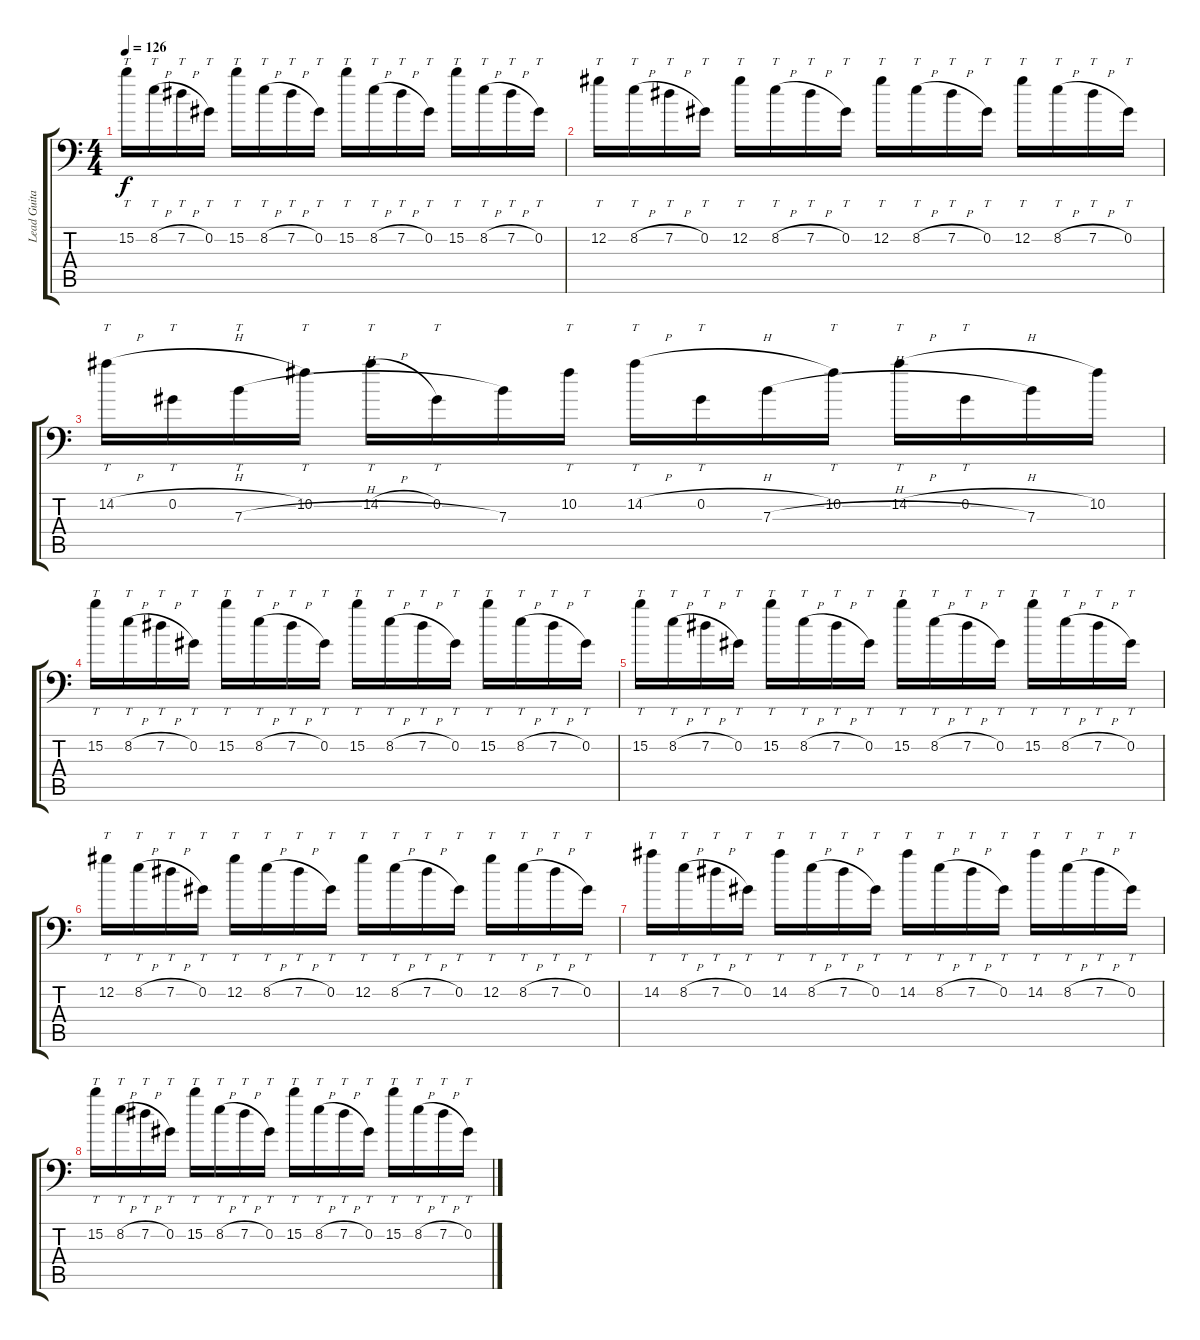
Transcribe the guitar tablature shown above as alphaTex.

\track ("Lead Guitar" "Lead Guita") {instrument distortionguitar}
\staff {score tabs}
\tuning (Db4 Ab3 E3 B2 Gb2 Ab1) {hide}
\ts (4 4)
\tempo 126
\clef f4
\ks c
15.2.16{tt dy f} 8.2{h}.16{tt} 7.2{h}.16{tt} 0.2.16{tt} 15.2.16{tt} 8.2{h}.16{tt} 7.2{h}.16{tt} 0.2.16{tt} 15.2.16{tt} 8.2{h}.16{tt} 7.2{h}.16{tt} 0.2.16{tt} 15.2.16{tt} 8.2{h}.16{tt} 7.2{h}.16{tt} 0.2.16{tt} |
12.2.16{tt} 8.2{h}.16{tt} 7.2{h}.16{tt} 0.2.16{tt} 12.2.16{tt} 8.2{h}.16{tt} 7.2{h}.16{tt} 0.2.16{tt} 12.2.16{tt} 8.2{h}.16{tt} 7.2{h}.16{tt} 0.2.16{tt} 12.2.16{tt} 8.2{h}.16{tt} 7.2{h}.16{tt} 0.2.16{tt} |
14.2{h}.16{tt} 0.2{h}.16{tt} 7.3{h}.16{tt} 10.2.16{tt} 14.2{h}.16{tt} 0.2.16{tt} 7.3.16 10.2.16{tt} 14.2{h}.16{tt} 0.2{h}.16{tt} 7.3{h}.16 10.2.16{tt} 14.2{h}.16{tt} 0.2{h}.16{tt} 7.3.16 10.2.16 |
15.2.16{tt} 8.2{h}.16{tt} 7.2{h}.16{tt} 0.2.16{tt} 15.2.16{tt} 8.2{h}.16{tt} 7.2{h}.16{tt} 0.2.16{tt} 15.2.16{tt} 8.2{h}.16{tt} 7.2{h}.16{tt} 0.2.16{tt} 15.2.16{tt} 8.2{h}.16{tt} 7.2{h}.16{tt} 0.2.16{tt} |
15.2.16{tt} 8.2{h}.16{tt} 7.2{h}.16{tt} 0.2.16{tt} 15.2.16{tt} 8.2{h}.16{tt} 7.2{h}.16{tt} 0.2.16{tt} 15.2.16{tt} 8.2{h}.16{tt} 7.2{h}.16{tt} 0.2.16{tt} 15.2.16{tt} 8.2{h}.16{tt} 7.2{h}.16{tt} 0.2.16{tt} |
12.2.16{tt} 8.2{h}.16{tt} 7.2{h}.16{tt} 0.2.16{tt} 12.2.16{tt} 8.2{h}.16{tt} 7.2{h}.16{tt} 0.2.16{tt} 12.2.16{tt} 8.2{h}.16{tt} 7.2{h}.16{tt} 0.2.16{tt} 12.2.16{tt} 8.2{h}.16{tt} 7.2{h}.16{tt} 0.2.16{tt} |
14.2.16{tt} 8.2{h}.16{tt} 7.2{h}.16{tt} 0.2.16{tt} 14.2.16{tt} 8.2{h}.16{tt} 7.2{h}.16{tt} 0.2.16{tt} 14.2.16{tt} 8.2{h}.16{tt} 7.2{h}.16{tt} 0.2.16{tt} 14.2.16{tt} 8.2{h}.16{tt} 7.2{h}.16{tt} 0.2.16{tt} |
15.2.16{tt} 8.2{h}.16{tt} 7.2{h}.16{tt} 0.2.16{tt} 15.2.16{tt} 8.2{h}.16{tt} 7.2{h}.16{tt} 0.2.16{tt} 15.2.16{tt} 8.2{h}.16{tt} 7.2{h}.16{tt} 0.2.16{tt} 15.2.16{tt} 8.2{h}.16{tt} 7.2{h}.16{tt} 0.2.16{tt}
